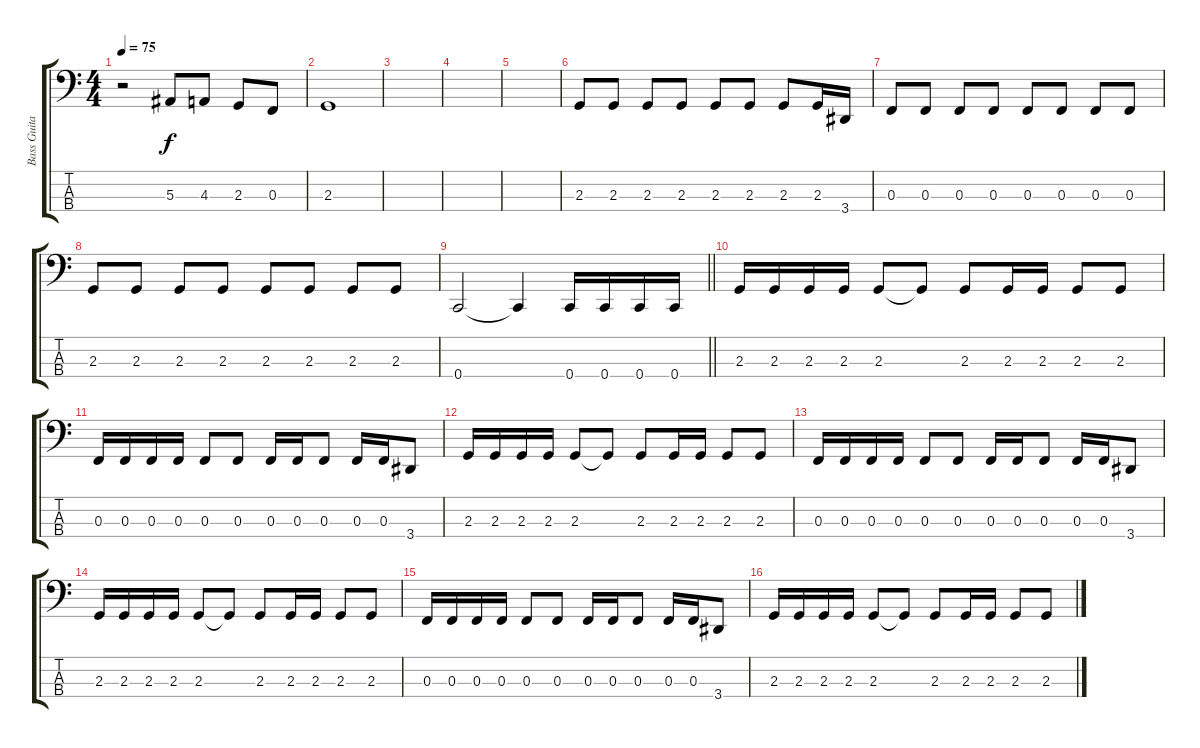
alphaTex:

\track ("Bass Guitar" "Bass Guita") {instrument electricbassfinger}
\staff {score tabs}
\tuning (Eb2 Bb1 F1 C1) {hide}
\ts (4 4)
\tempo 75
\clef f4
\ks c
r.2{dy f} 5.3.8 4.3.8 2.3.8 0.3.8 |
2.3.1 |
|
|
|
2.3.8 2.3.8 2.3.8 2.3.8 2.3.8 2.3.8 2.3.8 2.3.16 3.4.16 |
0.3.8 0.3.8 0.3.8 0.3.8 0.3.8 0.3.8 0.3.8 0.3.8 |
2.3.8 2.3.8 2.3.8 2.3.8 2.3.8 2.3.8 2.3.8 2.3.8 |
\barLineRight lightlight
0.4.2 0.4{t}.4 0.4.16 0.4.16 0.4.16 0.4.16 |
2.3.16 2.3.16 2.3.16 2.3.16 2.3.8 2.3{t}.8 2.3.8 2.3.16 2.3.16 2.3.8 2.3.8 |
0.3.16 0.3.16 0.3.16 0.3.16 0.3.8 0.3.8 0.3.16 0.3.16 0.3.8 0.3.16 0.3.16 3.4.8 |
2.3.16 2.3.16 2.3.16 2.3.16 2.3.8 2.3{t}.8 2.3.8 2.3.16 2.3.16 2.3.8 2.3.8 |
0.3.16 0.3.16 0.3.16 0.3.16 0.3.8 0.3.8 0.3.16 0.3.16 0.3.8 0.3.16 0.3.16 3.4.8 |
2.3.16 2.3.16 2.3.16 2.3.16 2.3.8 2.3{t}.8 2.3.8 2.3.16 2.3.16 2.3.8 2.3.8 |
0.3.16 0.3.16 0.3.16 0.3.16 0.3.8 0.3.8 0.3.16 0.3.16 0.3.8 0.3.16 0.3.16 3.4.8 |
2.3.16 2.3.16 2.3.16 2.3.16 2.3.8 2.3{t}.8 2.3.8 2.3.16 2.3.16 2.3.8 2.3.8
